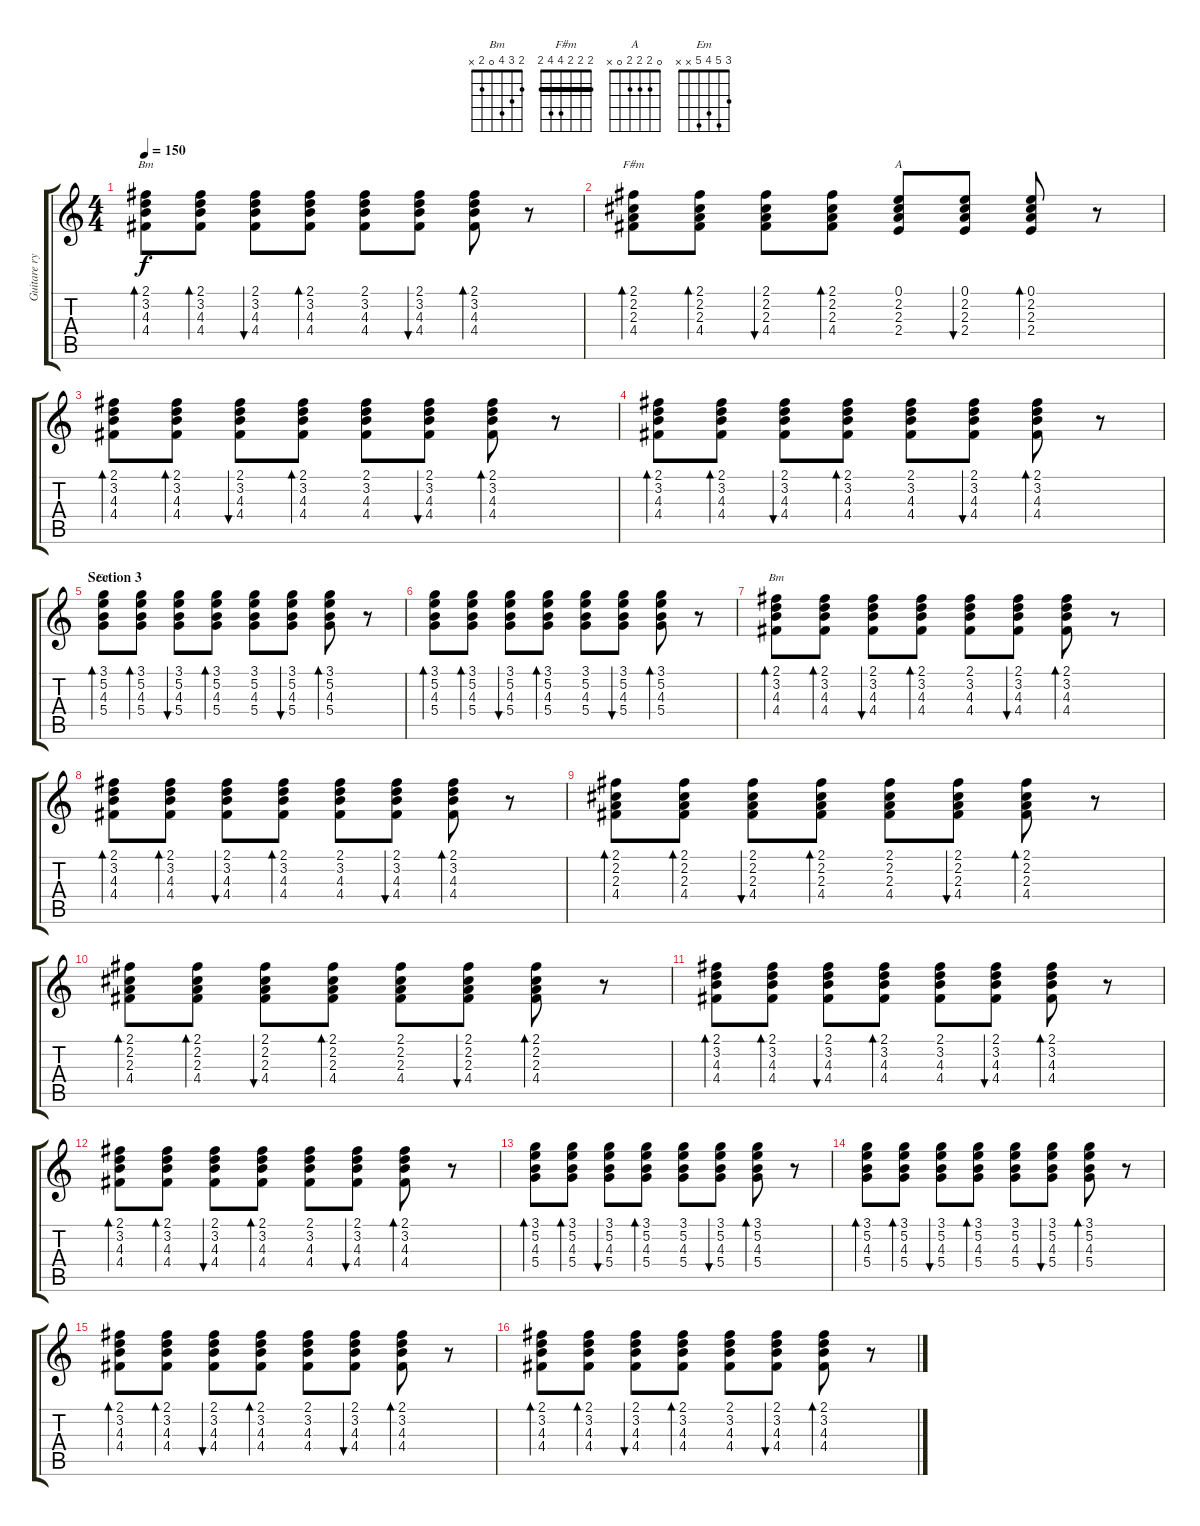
\track ("Guitare rythmique (G. Brassens)" "Guitare ry") {instrument acousticguitarnylon}
\staff {score tabs}
\tuning (E4 B3 G3 D3 A2 E2) {hide}
\chord ("Bm" 2 3 4 4 2 x) {barre 2}
\chord ("F#m" 2 2 2 4 4 2) {barre 2}
\chord ("A" 0 2 2 2 0 x)
\chord ("Em" 3 5 4 5 x x)
\chord ("Bm" 2 3 4 0 2 x)
\ts (4 4)
\tempo 150
\clef g2
\ks c
(2.1 3.2 4.3 4.4).8{bd 120 ch "Bm" dy f} (2.1 3.2 4.3 4.4).8{bd 120} (2.1 3.2 4.3 4.4).8{bu 120} (2.1 3.2 4.3 4.4).8{bd 120} (2.1 3.2 4.3 4.4).8 (2.1 3.2 4.3 4.4).8{bu 120} (2.1 3.2 4.3 4.4).8{bd 120} r.8 |
(2.1 2.2 2.3 4.4).8{bd 120 ch "F#m"} (2.1 2.2 2.3 4.4).8{bd 120} (2.1 2.2 2.3 4.4).8{bu 120} (2.1 2.2 2.3 4.4).8{bd 120} (0.1 2.2 2.3 2.4).8{ch "A"} (0.1 2.2 2.3 2.4).8{bu 120} (0.1 2.2 2.3 2.4).8{bd 120} r.8 |
(2.1 3.2 4.3 4.4).8{bd 120} (2.1 3.2 4.3 4.4).8{bd 120} (2.1 3.2 4.3 4.4).8{bu 120} (2.1 3.2 4.3 4.4).8{bd 120} (2.1 3.2 4.3 4.4).8 (2.1 3.2 4.3 4.4).8{bu 120} (2.1 3.2 4.3 4.4).8{bd 120} r.8 |
(2.1 3.2 4.3 4.4).8{bd 120} (2.1 3.2 4.3 4.4).8{bd 120} (2.1 3.2 4.3 4.4).8{bu 120} (2.1 3.2 4.3 4.4).8{bd 120} (2.1 3.2 4.3 4.4).8 (2.1 3.2 4.3 4.4).8{bu 120} (2.1 3.2 4.3 4.4).8{bd 120} r.8 |
\section ("" "Section 3")
(3.1 5.2 4.3 5.4).8{bd 120 ch "Em"} (3.1 5.2 4.3 5.4).8{bd 120} (3.1 5.2 4.3 5.4).8{bu 120} (3.1 5.2 4.3 5.4).8{bd 120} (3.1 5.2 4.3 5.4).8 (3.1 5.2 4.3 5.4).8{bu 120} (3.1 5.2 4.3 5.4).8{bd 120} r.8 |
(3.1 5.2 4.3 5.4).8{bd 120} (3.1 5.2 4.3 5.4).8{bd 120} (3.1 5.2 4.3 5.4).8{bu 120} (3.1 5.2 4.3 5.4).8{bd 120} (3.1 5.2 4.3 5.4).8 (3.1 5.2 4.3 5.4).8{bu 120} (3.1 5.2 4.3 5.4).8{bd 120} r.8 |
(2.1 3.2 4.3 4.4).8{bd 120 ch "Bm"} (2.1 3.2 4.3 4.4).8{bd 120} (2.1 3.2 4.3 4.4).8{bu 120} (2.1 3.2 4.3 4.4).8{bd 120} (2.1 3.2 4.3 4.4).8 (2.1 3.2 4.3 4.4).8{bu 120} (2.1 3.2 4.3 4.4).8{bd 120} r.8 |
(2.1 3.2 4.3 4.4).8{bd 120} (2.1 3.2 4.3 4.4).8{bd 120} (2.1 3.2 4.3 4.4).8{bu 120} (2.1 3.2 4.3 4.4).8{bd 120} (2.1 3.2 4.3 4.4).8 (2.1 3.2 4.3 4.4).8{bu 120} (2.1 3.2 4.3 4.4).8{bd 120} r.8 |
(2.1 2.2 2.3 4.4).8{bd 120} (2.1 2.2 2.3 4.4).8{bd 120} (2.1 2.2 2.3 4.4).8{bu 120} (2.1 2.2 2.3 4.4).8{bd 120} (2.1 2.2 2.3 4.4).8 (2.1 2.2 2.3 4.4).8{bu 120} (2.1 2.2 2.3 4.4).8{bd 120} r.8 |
(2.1 2.2 2.3 4.4).8{bd 120} (2.1 2.2 2.3 4.4).8{bd 120} (2.1 2.2 2.3 4.4).8{bu 120} (2.1 2.2 2.3 4.4).8{bd 120} (2.1 2.2 2.3 4.4).8 (2.1 2.2 2.3 4.4).8{bu 120} (2.1 2.2 2.3 4.4).8{bd 120} r.8 |
(2.1 3.2 4.3 4.4).8{bd 120} (2.1 3.2 4.3 4.4).8{bd 120} (2.1 3.2 4.3 4.4).8{bu 120} (2.1 3.2 4.3 4.4).8{bd 120} (2.1 3.2 4.3 4.4).8 (2.1 3.2 4.3 4.4).8{bu 120} (2.1 3.2 4.3 4.4).8{bd 120} r.8 |
(2.1 3.2 4.3 4.4).8{bd 120} (2.1 3.2 4.3 4.4).8{bd 120} (2.1 3.2 4.3 4.4).8{bu 120} (2.1 3.2 4.3 4.4).8{bd 120} (2.1 3.2 4.3 4.4).8 (2.1 3.2 4.3 4.4).8{bu 120} (2.1 3.2 4.3 4.4).8{bd 120} r.8 |
(3.1 5.2 4.3 5.4).8{bd 120} (3.1 5.2 4.3 5.4).8{bd 120} (3.1 5.2 4.3 5.4).8{bu 120} (3.1 5.2 4.3 5.4).8{bd 120} (3.1 5.2 4.3 5.4).8 (3.1 5.2 4.3 5.4).8{bu 120} (3.1 5.2 4.3 5.4).8{bd 120} r.8 |
(3.1 5.2 4.3 5.4).8{bd 120} (3.1 5.2 4.3 5.4).8{bd 120} (3.1 5.2 4.3 5.4).8{bu 120} (3.1 5.2 4.3 5.4).8{bd 120} (3.1 5.2 4.3 5.4).8 (3.1 5.2 4.3 5.4).8{bu 120} (3.1 5.2 4.3 5.4).8{bd 120} r.8 |
(2.1 3.2 4.3 4.4).8{bd 120} (2.1 3.2 4.3 4.4).8{bd 120} (2.1 3.2 4.3 4.4).8{bu 120} (2.1 3.2 4.3 4.4).8{bd 120} (2.1 3.2 4.3 4.4).8 (2.1 3.2 4.3 4.4).8{bu 120} (2.1 3.2 4.3 4.4).8{bd 120} r.8 |
(2.1 3.2 4.3 4.4).8{bd 120} (2.1 3.2 4.3 4.4).8{bd 120} (2.1 3.2 4.3 4.4).8{bu 120} (2.1 3.2 4.3 4.4).8{bd 120} (2.1 3.2 4.3 4.4).8 (2.1 3.2 4.3 4.4).8{bu 120} (2.1 3.2 4.3 4.4).8{bd 120} r.8
